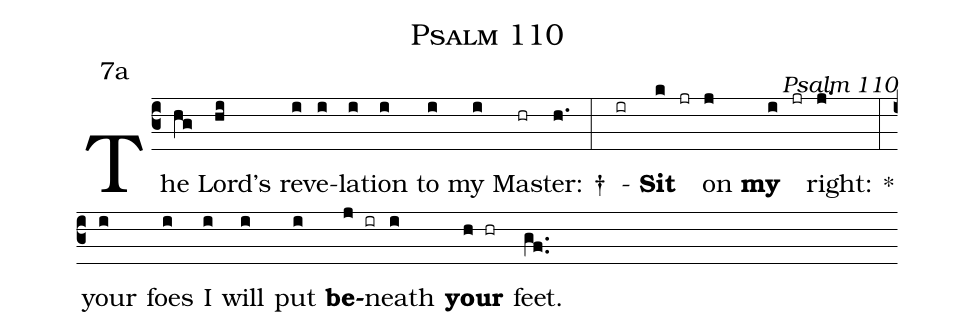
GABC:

name:Psalm 110;
annotation:7a;
mode:7;
commentary:Psalm 110;
%%
(c3) The(hg) Lord’s(hi) re(i)ve(i)la(i)tion(i) to(i) my(i) Ma(hr)ster:(h.) †(:)
-(ir) <b>Sit</b>(k) (jr) on(j) <b>my</b>(i) (jr) right:(j.) *(:)
your(i) foes(i) I(i) will(i) put(i) <b>be</b>(j ir)neath(i) <b>your</b>(h hr) feet.(gf..)
